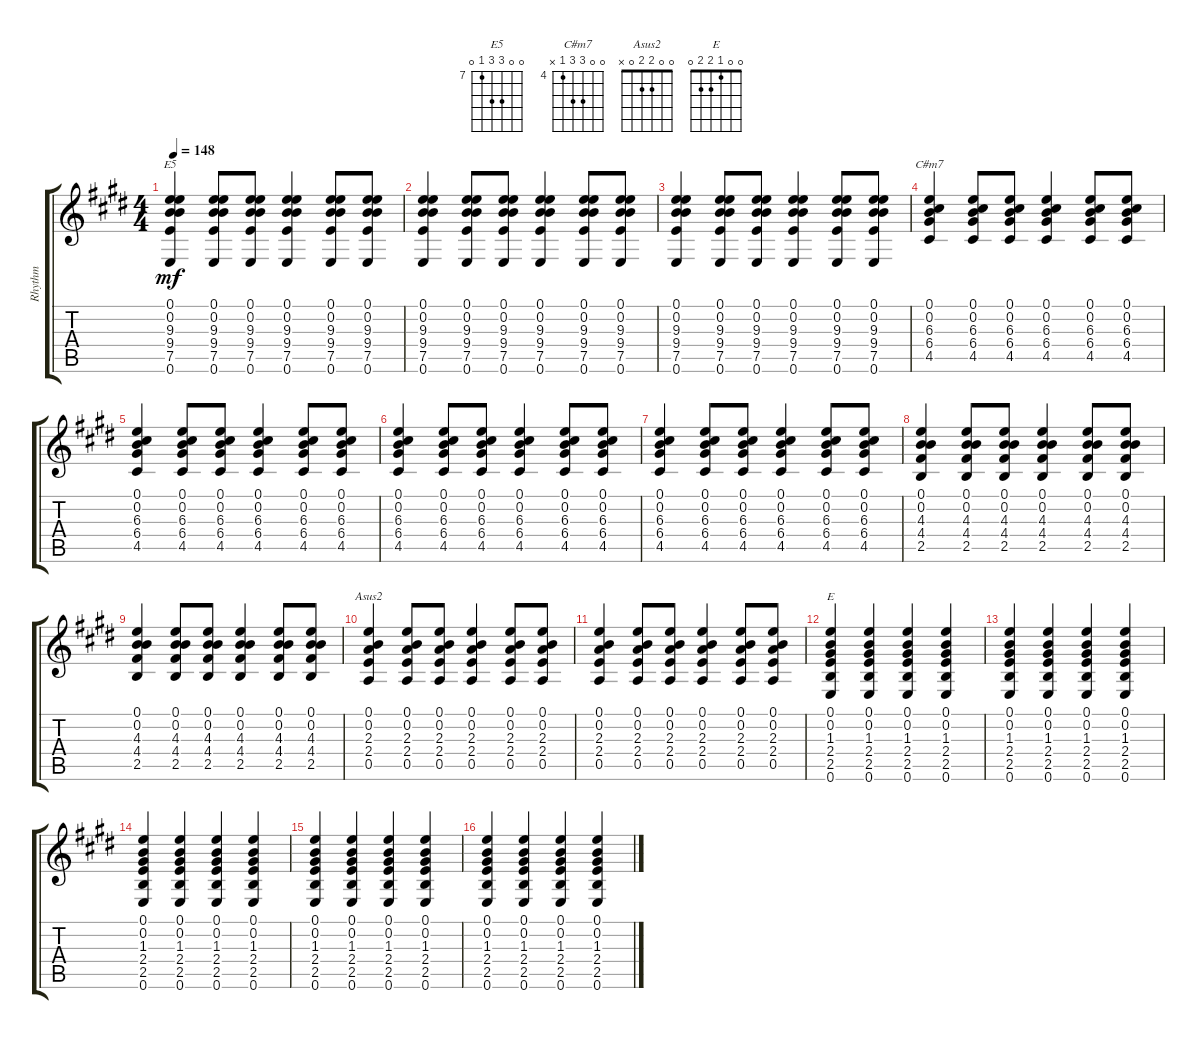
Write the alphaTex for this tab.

\track ("Rhythm" "Rhythm") {instrument acousticguitarsteel}
\staff {score tabs}
\tuning (E4 B3 G3 D3 A2 E2) {hide}
\chord ("E5" 0 0 9 9 7 0) {firstfret 7}
\chord ("C#m7" 0 0 6 6 4 x) {firstfret 4}
\chord ("Asus2" 0 0 2 2 0 x)
\chord ("E" 0 0 1 2 2 0)
\ts (4 4)
\tempo 148
\clef g2
\ks e
(0.1 0.2 9.3 9.4 7.5 0.6).4{ch "E5" dy mf} (0.1 0.2 9.3 9.4 7.5 0.6).8 (0.1 0.2 9.3 9.4 7.5 0.6).8 (0.1 0.2 9.3 9.4 7.5 0.6).4 (0.1 0.2 9.3 9.4 7.5 0.6).8 (0.1 0.2 9.3 9.4 7.5 0.6).8 |
(0.1 0.2 9.3 9.4 7.5 0.6).4 (0.1 0.2 9.3 9.4 7.5 0.6).8 (0.1 0.2 9.3 9.4 7.5 0.6).8 (0.1 0.2 9.3 9.4 7.5 0.6).4 (0.1 0.2 9.3 9.4 7.5 0.6).8 (0.1 0.2 9.3 9.4 7.5 0.6).8 |
(0.1 0.2 9.3 9.4 7.5 0.6).4 (0.1 0.2 9.3 9.4 7.5 0.6).8 (0.1 0.2 9.3 9.4 7.5 0.6).8 (0.1 0.2 9.3 9.4 7.5 0.6).4 (0.1 0.2 9.3 9.4 7.5 0.6).8 (0.1 0.2 9.3 9.4 7.5 0.6).8 |
(0.1 0.2 6.3 6.4 4.5).4{ch "C#m7"} (0.1 0.2 6.3 6.4 4.5).8 (0.1 0.2 6.3 6.4 4.5).8 (0.1 0.2 6.3 6.4 4.5).4 (0.1 0.2 6.3 6.4 4.5).8 (0.1 0.2 6.3 6.4 4.5).8 |
(0.1 0.2 6.3 6.4 4.5).4 (0.1 0.2 6.3 6.4 4.5).8 (0.1 0.2 6.3 6.4 4.5).8 (0.1 0.2 6.3 6.4 4.5).4 (0.1 0.2 6.3 6.4 4.5).8 (0.1 0.2 6.3 6.4 4.5).8 |
(0.1 0.2 6.3 6.4 4.5).4 (0.1 0.2 6.3 6.4 4.5).8 (0.1 0.2 6.3 6.4 4.5).8 (0.1 0.2 6.3 6.4 4.5).4 (0.1 0.2 6.3 6.4 4.5).8 (0.1 0.2 6.3 6.4 4.5).8 |
(0.1 0.2 6.3 6.4 4.5).4 (0.1 0.2 6.3 6.4 4.5).8 (0.1 0.2 6.3 6.4 4.5).8 (0.1 0.2 6.3 6.4 4.5).4 (0.1 0.2 6.3 6.4 4.5).8 (0.1 0.2 6.3 6.4 4.5).8 |
(0.1 0.2 4.3 4.4 2.5).4 (0.1 0.2 4.3 4.4 2.5).8 (0.1 0.2 4.3 4.4 2.5).8 (0.1 0.2 4.3 4.4 2.5).4 (0.1 0.2 4.3 4.4 2.5).8 (0.1 0.2 4.3 4.4 2.5).8 |
(0.1 0.2 4.3 4.4 2.5).4 (0.1 0.2 4.3 4.4 2.5).8 (0.1 0.2 4.3 4.4 2.5).8 (0.1 0.2 4.3 4.4 2.5).4 (0.1 0.2 4.3 4.4 2.5).8 (0.1 0.2 4.3 4.4 2.5).8 |
(0.1 0.2 2.3 2.4 0.5).4{ch "Asus2"} (0.1 0.2 2.3 2.4 0.5).8 (0.1 0.2 2.3 2.4 0.5).8 (0.1 0.2 2.3 2.4 0.5).4 (0.1 0.2 2.3 2.4 0.5).8 (0.1 0.2 2.3 2.4 0.5).8 |
(0.1 0.2 2.3 2.4 0.5).4 (0.1 0.2 2.3 2.4 0.5).8 (0.1 0.2 2.3 2.4 0.5).8 (0.1 0.2 2.3 2.4 0.5).4 (0.1 0.2 2.3 2.4 0.5).8 (0.1 0.2 2.3 2.4 0.5).8 |
(0.1 0.2 1.3 2.4 2.5 0.6).4{ch "E"} (0.1 0.2 1.3 2.4 2.5 0.6).4 (0.1 0.2 1.3 2.4 2.5 0.6).4 (0.1 0.2 1.3 2.4 2.5 0.6).4 |
(0.1 0.2 1.3 2.4 2.5 0.6).4 (0.1 0.2 1.3 2.4 2.5 0.6).4 (0.1 0.2 1.3 2.4 2.5 0.6).4 (0.1 0.2 1.3 2.4 2.5 0.6).4 |
(0.1 0.2 1.3 2.4 2.5 0.6).4 (0.1 0.2 1.3 2.4 2.5 0.6).4 (0.1 0.2 1.3 2.4 2.5 0.6).4 (0.1 0.2 1.3 2.4 2.5 0.6).4 |
(0.1 0.2 1.3 2.4 2.5 0.6).4 (0.1 0.2 1.3 2.4 2.5 0.6).4 (0.1 0.2 1.3 2.4 2.5 0.6).4 (0.1 0.2 1.3 2.4 2.5 0.6).4 |
(0.1 0.2 1.3 2.4 2.5 0.6).4 (0.1 0.2 1.3 2.4 2.5 0.6).4 (0.1 0.2 1.3 2.4 2.5 0.6).4 (0.1 0.2 1.3 2.4 2.5 0.6).4
